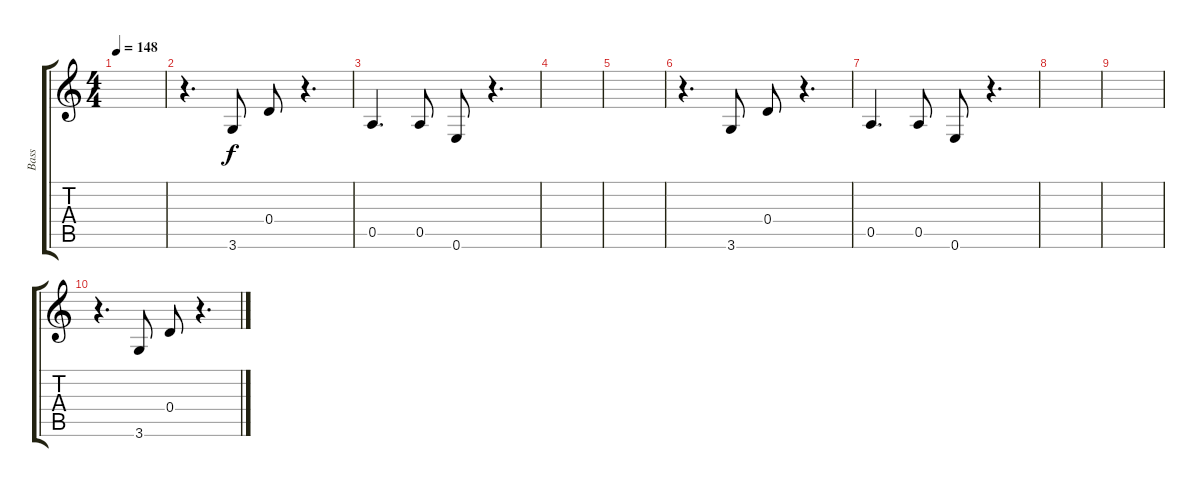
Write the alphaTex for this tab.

\track ("Bass" "Bass") {instrument synthbass1}
\staff {score tabs}
\tuning (E4 B3 G3 D3 A2 E2) {hide}
\ts (4 4)
\tempo 148
\clef g2
\ks c
|
r.4{d} 3.6.8 0.4.8 r.4{d} |
0.5.4{d} 0.5.8 0.6.8 r.4{d} |
|
|
r.4{d} 3.6.8 0.4.8 r.4{d} |
0.5.4{d} 0.5.8 0.6.8 r.4{d} |
|
|
r.4{d} 3.6.8 0.4.8 r.4{d}
